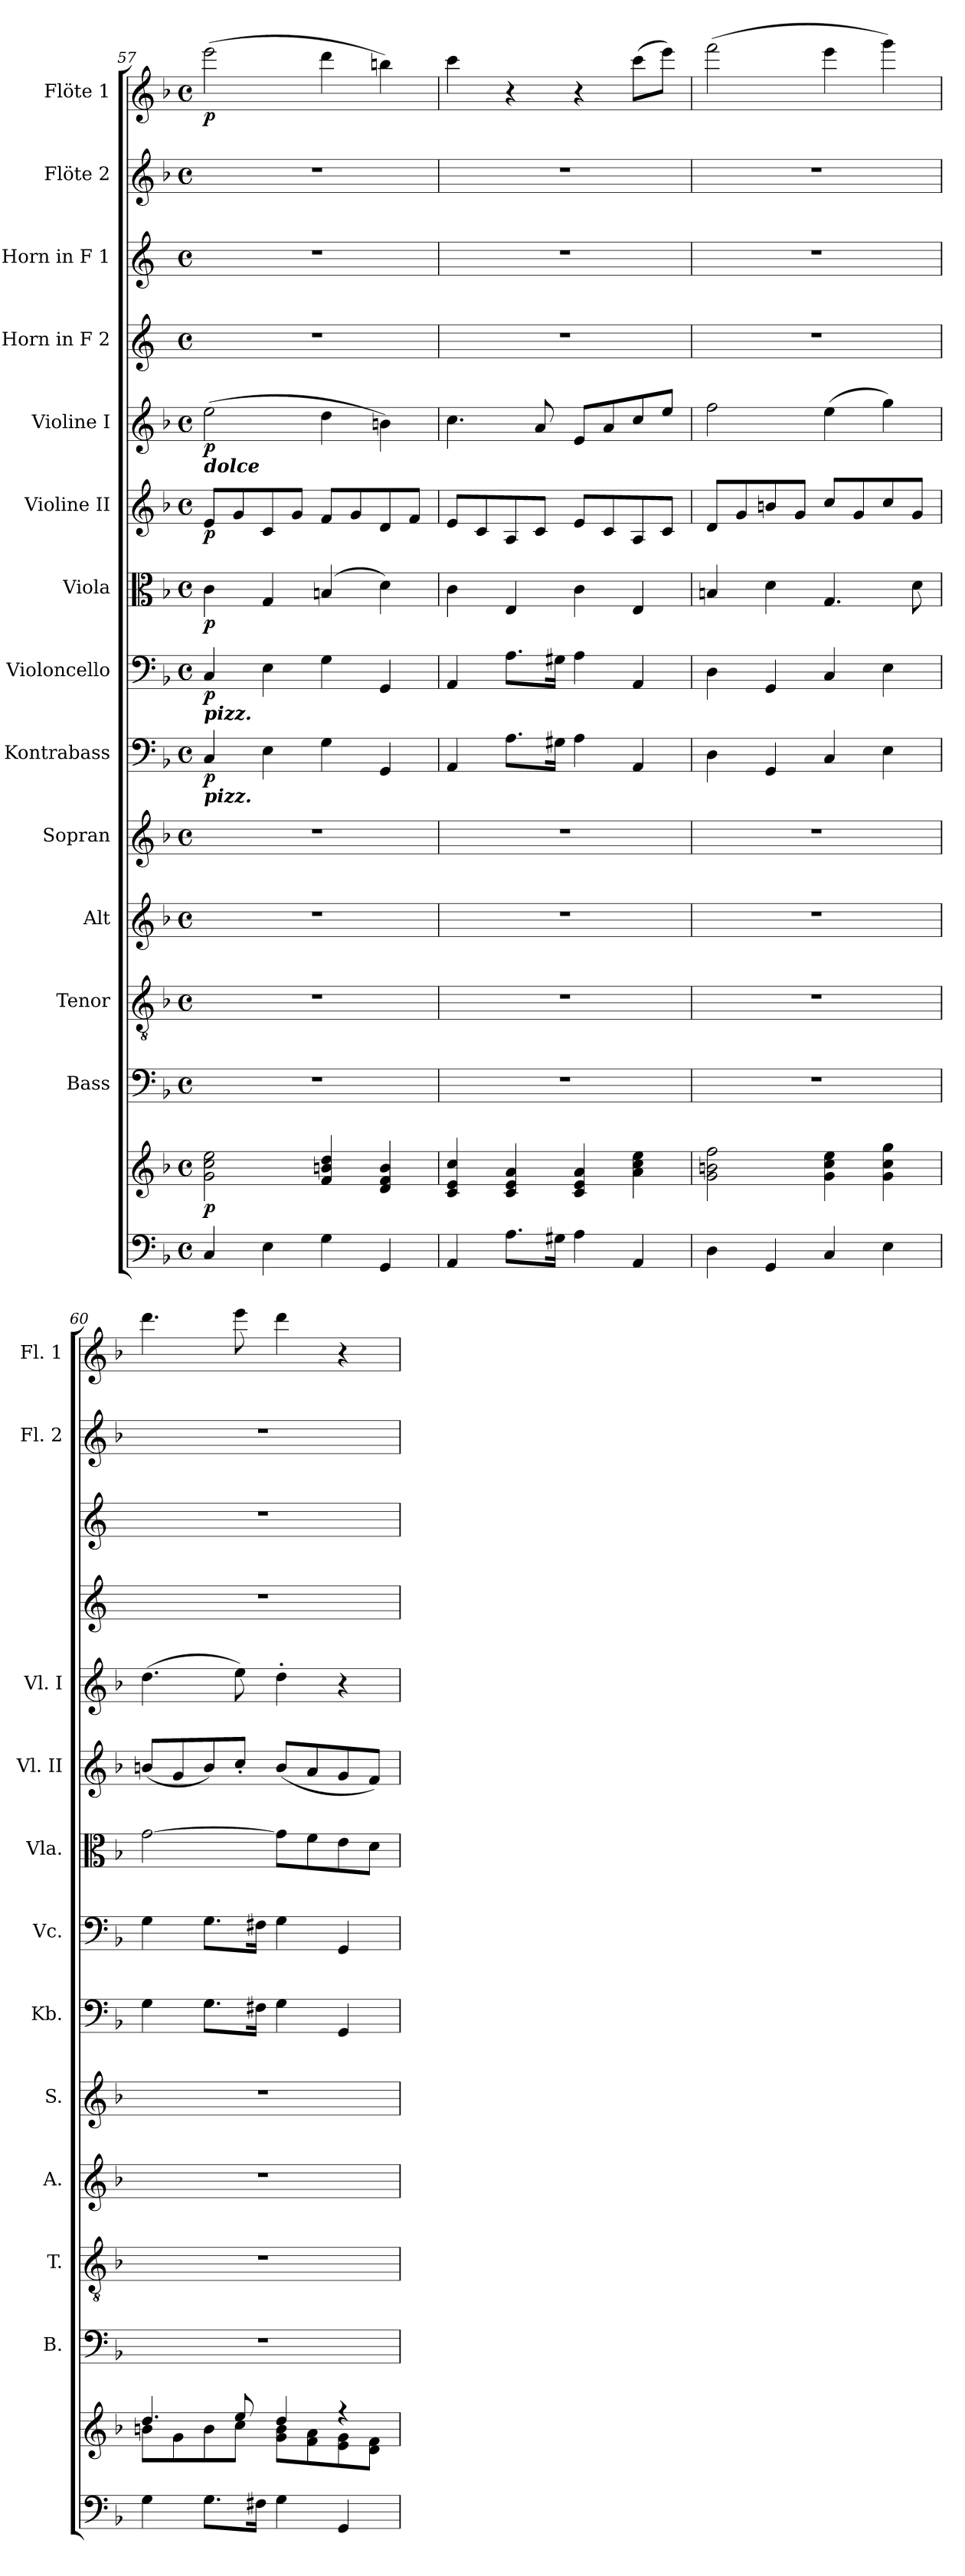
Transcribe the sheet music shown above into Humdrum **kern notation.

**kern	**kern	**dynam	**kern	**kern	**kern	**kern	**kern	**dynam	**kern	**dynam	**kern	**dynam	**kern	**dynam	**kern	**dynam	**kern	**kern	**kern	**kern	**dynam
*part14	*part14	*part14	*part13	*part12	*part11	*part10	*part9	*part9	*part8	*part8	*part7	*part7	*part6	*part6	*part5	*part5	*part4	*part3	*part2	*part1	*part1
*staff15	*staff14	*staff14/15	*staff13	*staff12	*staff11	*staff10	*staff9	*staff9	*staff8	*staff8	*staff7	*staff7	*staff6	*staff6	*staff5	*staff5	*staff4	*staff3	*staff2	*staff1	*staff1
*	*	*	*I"Bass	*I"Tenor	*I"Alt	*I"Sopran	*I"Kontrabass	*	*I"Violoncello	*	*I"Viola	*	*I"Violine II	*	*I"Violine I	*	*I"Horn in F 2	*I"Horn in F 1	*I"Flöte 2	*I"Flöte 1	*
*	*	*	*I'B.	*I'T.	*I'A.	*I'S.	*I'Kb.	*	*I'Vc.	*	*I'Vla.	*	*I'Vl. II	*	*I'Vl. I	*	*	*	*I'Fl. 2	*I'Fl. 1	*
*clefF4	*clefG2	*	*clefF4	*clefGv2	*clefG2	*clefG2	*clefF4	*	*clefF4	*	*clefC3	*	*clefG2	*	*clefG2	*	*clefG2	*clefG2	*clefG2	*clefG2	*
*	*	*	*	*	*	*	*ITrd7c12	*	*	*	*	*	*	*	*	*	*ITrd4c7	*ITrd4c7	*	*	*
*k[b-]	*k[b-]	*	*k[b-]	*k[b-]	*k[b-]	*k[b-]	*k[b-]	*	*k[b-]	*	*k[b-]	*	*k[b-]	*	*k[b-]	*	*k[b-]	*k[b-]	*k[b-]	*k[b-]	*
*F:	*F:	*	*F:	*F:	*F:	*F:	*F:	*	*F:	*	*F:	*	*F:	*	*F:	*	*F:	*F:	*F:	*F:	*
*M4/4	*M4/4	*	*M4/4	*M4/4	*M4/4	*M4/4	*M4/4	*	*M4/4	*	*M4/4	*	*M4/4	*	*M4/4	*	*M4/4	*M4/4	*M4/4	*M4/4	*
*met(c)	*met(c)	*	*met(c)	*met(c)	*met(c)	*met(c)	*met(c)	*	*met(c)	*	*met(c)	*	*met(c)	*	*met(c)	*	*met(c)	*met(c)	*met(c)	*met(c)	*
=57	=57	=57	=57	=57	=57	=57	=57	=57	=57	=57	=57	=57	=57	=57	=57	=57	=57	=57	=57	=57	=57
!	!	!	!	!	!	!	!	!	!	!	!	!	!	!	!LO:TX:b:Bi:t=dolce	!	!	!	!	!	!
!	!	!	!	!	!	!	!	!	!LO:TX:b:Bi:t=pizz.	!	!	!	!	!	!	!	!	!	!	!	!
!	!	!	!	!	!	!	!LO:TX:b:Bi:t=pizz.	!	!	!	!	!	!	!	!	!	!	!	!	!	!
!	!	!LO:DY:b	!	!	!	!	!	!LO:DY:b	!	!LO:DY:b	!	!LO:DY:b	!	!LO:DY:b	!	!LO:DY:b	!	!	!	!	!LO:DY:b
4C/	2g\ 2cc\ 2ee\	p	1r	1r	1r	1r	4CC/	p	4C/	p	4c\	p	8e/L	p	(>2ee\	p	1r	1r	1r	(>2eee\	p
.	.	.	.	.	.	.	.	.	.	.	.	.	8g/	.	.	.	.	.	.	.	.
4E\	.	.	.	.	.	.	4EE\	.	4E\	.	4G/	.	8c/	.	.	.	.	.	.	.	.
.	.	.	.	.	.	.	.	.	.	.	.	.	8g/J	.	.	.	.	.	.	.	.
4G\	4f/ 4bn/ 4dd/	.	.	.	.	.	4GG\	.	4G\	.	(4Bn/	.	8f/L	.	4dd\	.	.	.	.	4ddd\	.
.	.	.	.	.	.	.	.	.	.	.	.	.	8g/	.	.	.	.	.	.	.	.
4GG/	4d/ 4f/ 4b/	.	.	.	.	.	4GGG/	.	4GG/	.	4d\)	.	8d/	.	4bn\)	.	.	.	.	4bbn\)	.
.	.	.	.	.	.	.	.	.	.	.	.	.	8f/J	.	.	.	.	.	.	.	.
!!LO:PB:g=z
=58	=58	=58	=58	=58	=58	=58	=58	=58	=58	=58	=58	=58	=58	=58	=58	=58	=58	=58	=58	=58	=58
4AA/	4c/ 4e/ 4cc/	.	1r	1r	1r	1r	4AAA/	.	4AA/	.	4c\	.	8e/L	.	4.cc\	.	1r	1r	1r	4ccc\	.
.	.	.	.	.	.	.	.	.	.	.	.	.	8c/	.	.	.	.	.	.	.	.
8.A\L	4c/ 4e/ 4a/	.	.	.	.	.	8.AA\L	.	8.A\L	.	4E/	.	8A/	.	.	.	.	.	.	4r	.
.	.	.	.	.	.	.	.	.	.	.	.	.	8c/J	.	8a/	.	.	.	.	.	.
16G#X\Jk	.	.	.	.	.	.	16GG#X\Jk	.	16G#X\Jk	.	.	.	.	.	.	.	.	.	.	.	.
4A\	4c/ 4e/ 4a/	.	.	.	.	.	4AA\	.	4A\	.	4c\	.	8e/L	.	8e/L	.	.	.	.	4r	.
.	.	.	.	.	.	.	.	.	.	.	.	.	8c/	.	8a/	.	.	.	.	.	.
4AA/	4a\ 4cc\ 4ee\	.	.	.	.	.	4AAA/	.	4AA/	.	4E/	.	8A/	.	8cc/	.	.	.	.	(>8ccc\L	.
.	.	.	.	.	.	.	.	.	.	.	.	.	8c/J	.	8ee/J	.	.	.	.	8eee\J)	.
=59	=59	=59	=59	=59	=59	=59	=59	=59	=59	=59	=59	=59	=59	=59	=59	=59	=59	=59	=59	=59	=59
4D\	2g\ 2bn\ 2ff\	.	1r	1r	1r	1r	4DD\	.	4D\	.	4Bn/	.	8d/L	.	2ff\	.	1r	1r	1r	(>2fff\	.
.	.	.	.	.	.	.	.	.	.	.	.	.	8g/	.	.	.	.	.	.	.	.
4GG/	.	.	.	.	.	.	4GGG/	.	4GG/	.	4d\	.	8bn/	.	.	.	.	.	.	.	.
.	.	.	.	.	.	.	.	.	.	.	.	.	8g/J	.	.	.	.	.	.	.	.
4C/	4g\ 4cc\ 4ee\	.	.	.	.	.	4CC/	.	4C/	.	4.G/	.	8cc/L	.	(>4ee\	.	.	.	.	4eee\	.
.	.	.	.	.	.	.	.	.	.	.	.	.	8g/	.	.	.	.	.	.	.	.
4E\	4g\ 4cc\ 4gg\	.	.	.	.	.	4EE\	.	4E\	.	.	.	8cc/	.	4gg\)	.	.	.	.	4ggg\)	.
.	.	.	.	.	.	.	.	.	.	.	8d\	.	8g/J	.	.	.	.	.	.	.	.
=60	=60	=60	=60	=60	=60	=60	=60	=60	=60	=60	=60	=60	=60	=60	=60	=60	=60	=60	=60	=60	=60
*	*^	*	*	*	*	*	*	*	*	*	*	*	*	*	*	*	*	*	*	*	*
4G\	4.dd/	8bn\L	.	1r	1r	1r	1r	4GG\	.	4G\	.	[2g\	.	(<8bn/L	.	(>4.dd\	.	1r	1r	1r	4.ddd\	.
.	.	8g\	.	.	.	.	.	.	.	.	.	.	.	8g/	.	.	.	.	.	.	.	.
8.G\L	.	8b\	.	.	.	.	.	8.GG\L	.	8.G\L	.	.	.	8b/)	.	.	.	.	.	.	.	.
.	8ee/	8cc\J	.	.	.	.	.	.	.	.	.	.	.	8cc'</J	.	8ee\)	.	.	.	.	8eee\	.
16F#X\Jk	.	.	.	.	.	.	.	16FF#X\Jk	.	16F#X\Jk	.	.	.	.	.	.	.	.	.	.	.	.
4G\	4dd/	8g\ 8b\L	.	.	.	.	.	4GG\	.	4G\	.	8g\L]	.	(<8b/L	.	4dd'>\	.	.	.	.	4ddd\	.
.	.	8f\ 8a\	.	.	.	.	.	.	.	.	.	8f\	.	8a/	.	.	.	.	.	.	.	.
4GG/	4rff	8e\ 8g\	.	.	.	.	.	4GGG/	.	4GG/	.	8e\	.	8g/	.	4r	.	.	.	.	4r	.
.	.	8d\ 8f\J	.	.	.	.	.	.	.	.	.	8d\J	.	8f/J)	.	.	.	.	.	.	.	.
*	*v	*v	*	*	*	*	*	*	*	*	*	*	*	*	*	*	*	*	*	*	*	*
=	=	=	=	=	=	=	=	=	=	=	=	=	=	=	=	=	=	=	=	=	=
*-	*-	*-	*-	*-	*-	*-	*-	*-	*-	*-	*-	*-	*-	*-	*-	*-	*-	*-	*-	*-	*-
